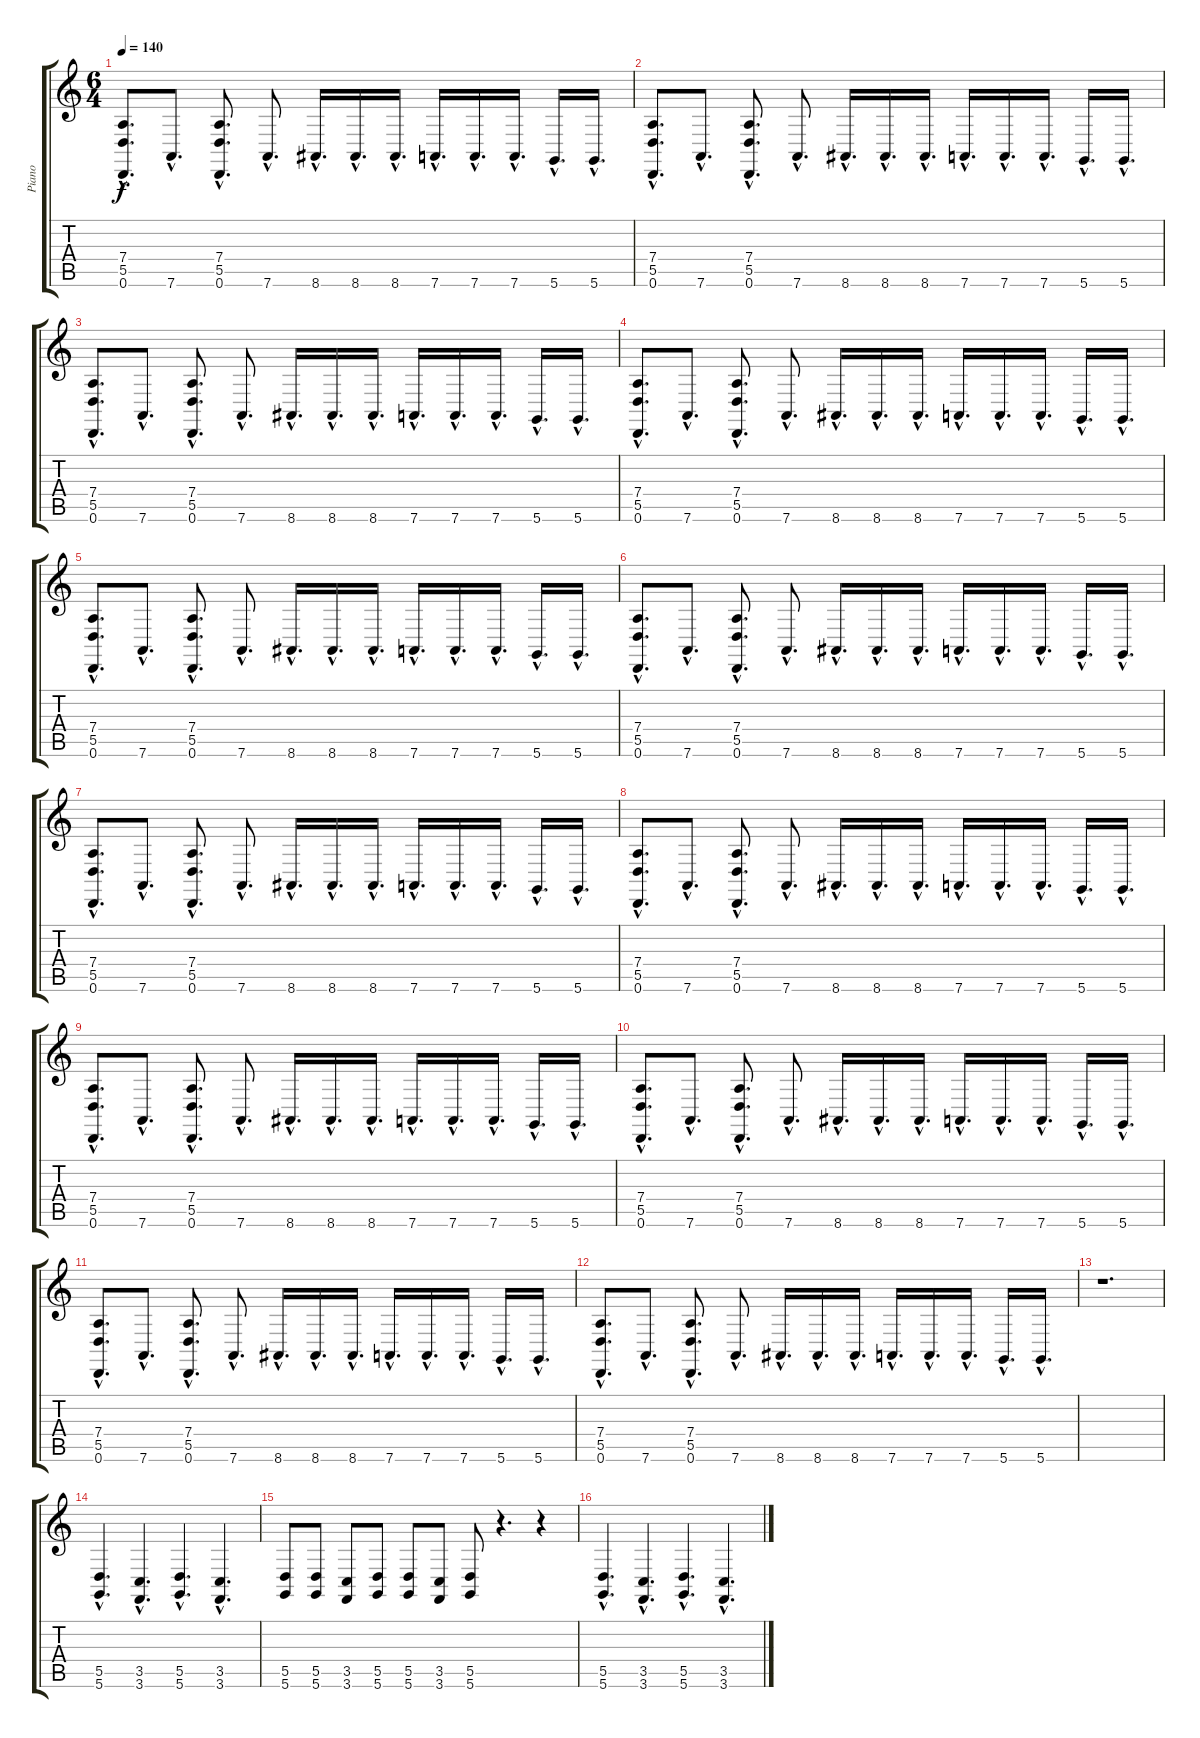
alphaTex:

\track ("Piano" "Piano") {instrument acousticgrandpiano}
\staff {score tabs}
\tuning (E4 B3 G3 D3 A2 D2) {hide}
\ts (6 4)
\tempo 140
\clef g2
\ks c
(7.4{hac} 5.5{hac} 0.6{hac}).8{d dy f} 7.6{hac}.8{d} (7.4{hac} 5.5{hac} 0.6{hac}).8{d} 7.6{hac}.8{d} 8.6{hac}.16{d} 8.6{hac}.16{d} 8.6{hac}.16{d} 7.6{hac}.16{d} 7.6{hac}.16{d} 7.6{hac}.16{d} 5.6{hac}.16{d} 5.6{hac}.16{d} |
(7.4{hac} 5.5{hac} 0.6{hac}).8{d} 7.6{hac}.8{d} (7.4{hac} 5.5{hac} 0.6{hac}).8{d} 7.6{hac}.8{d} 8.6{hac}.16{d} 8.6{hac}.16{d} 8.6{hac}.16{d} 7.6{hac}.16{d} 7.6{hac}.16{d} 7.6{hac}.16{d} 5.6{hac}.16{d} 5.6{hac}.16{d} |
(7.4{hac} 5.5{hac} 0.6{hac}).8{d} 7.6{hac}.8{d} (7.4{hac} 5.5{hac} 0.6{hac}).8{d} 7.6{hac}.8{d} 8.6{hac}.16{d} 8.6{hac}.16{d} 8.6{hac}.16{d} 7.6{hac}.16{d} 7.6{hac}.16{d} 7.6{hac}.16{d} 5.6{hac}.16{d} 5.6{hac}.16{d} |
(7.4{hac} 5.5{hac} 0.6{hac}).8{d} 7.6{hac}.8{d} (7.4{hac} 5.5{hac} 0.6{hac}).8{d} 7.6{hac}.8{d} 8.6{hac}.16{d} 8.6{hac}.16{d} 8.6{hac}.16{d} 7.6{hac}.16{d} 7.6{hac}.16{d} 7.6{hac}.16{d} 5.6{hac}.16{d} 5.6{hac}.16{d} |
(7.4{hac} 5.5{hac} 0.6{hac}).8{d} 7.6{hac}.8{d} (7.4{hac} 5.5{hac} 0.6{hac}).8{d} 7.6{hac}.8{d} 8.6{hac}.16{d} 8.6{hac}.16{d} 8.6{hac}.16{d} 7.6{hac}.16{d} 7.6{hac}.16{d} 7.6{hac}.16{d} 5.6{hac}.16{d} 5.6{hac}.16{d} |
(7.4{hac} 5.5{hac} 0.6{hac}).8{d} 7.6{hac}.8{d} (7.4{hac} 5.5{hac} 0.6{hac}).8{d} 7.6{hac}.8{d} 8.6{hac}.16{d} 8.6{hac}.16{d} 8.6{hac}.16{d} 7.6{hac}.16{d} 7.6{hac}.16{d} 7.6{hac}.16{d} 5.6{hac}.16{d} 5.6{hac}.16{d} |
(7.4{hac} 5.5{hac} 0.6{hac}).8{d} 7.6{hac}.8{d} (7.4{hac} 5.5{hac} 0.6{hac}).8{d} 7.6{hac}.8{d} 8.6{hac}.16{d} 8.6{hac}.16{d} 8.6{hac}.16{d} 7.6{hac}.16{d} 7.6{hac}.16{d} 7.6{hac}.16{d} 5.6{hac}.16{d} 5.6{hac}.16{d} |
(7.4{hac} 5.5{hac} 0.6{hac}).8{d} 7.6{hac}.8{d} (7.4{hac} 5.5{hac} 0.6{hac}).8{d} 7.6{hac}.8{d} 8.6{hac}.16{d} 8.6{hac}.16{d} 8.6{hac}.16{d} 7.6{hac}.16{d} 7.6{hac}.16{d} 7.6{hac}.16{d} 5.6{hac}.16{d} 5.6{hac}.16{d} |
(7.4{hac} 5.5{hac} 0.6{hac}).8{d} 7.6{hac}.8{d} (7.4{hac} 5.5{hac} 0.6{hac}).8{d} 7.6{hac}.8{d} 8.6{hac}.16{d} 8.6{hac}.16{d} 8.6{hac}.16{d} 7.6{hac}.16{d} 7.6{hac}.16{d} 7.6{hac}.16{d} 5.6{hac}.16{d} 5.6{hac}.16{d} |
(7.4{hac} 5.5{hac} 0.6{hac}).8{d} 7.6{hac}.8{d} (7.4{hac} 5.5{hac} 0.6{hac}).8{d} 7.6{hac}.8{d} 8.6{hac}.16{d} 8.6{hac}.16{d} 8.6{hac}.16{d} 7.6{hac}.16{d} 7.6{hac}.16{d} 7.6{hac}.16{d} 5.6{hac}.16{d} 5.6{hac}.16{d} |
(7.4{hac} 5.5{hac} 0.6{hac}).8{d} 7.6{hac}.8{d} (7.4{hac} 5.5{hac} 0.6{hac}).8{d} 7.6{hac}.8{d} 8.6{hac}.16{d} 8.6{hac}.16{d} 8.6{hac}.16{d} 7.6{hac}.16{d} 7.6{hac}.16{d} 7.6{hac}.16{d} 5.6{hac}.16{d} 5.6{hac}.16{d} |
(7.4{hac} 5.5{hac} 0.6{hac}).8{d} 7.6{hac}.8{d} (7.4{hac} 5.5{hac} 0.6{hac}).8{d} 7.6{hac}.8{d} 8.6{hac}.16{d} 8.6{hac}.16{d} 8.6{hac}.16{d} 7.6{hac}.16{d} 7.6{hac}.16{d} 7.6{hac}.16{d} 5.6{hac}.16{d} 5.6{hac}.16{d} |
r.1{d} |
(5.5{hac} 5.6{hac}).4{d volume 15} (3.5{hac} 3.6{hac}).4{d} (5.5{hac} 5.6{hac}).4{d} (3.5{hac} 3.6{hac}).4{d} |
(5.5 5.6).8 (5.5 5.6).8 (3.5 3.6).8 (5.5 5.6).8 (5.5 5.6).8 (3.5 3.6).8 (5.5 5.6).8 r.4{d} r.4 |
(5.5{hac} 5.6{hac}).4{d} (3.5{hac} 3.6{hac}).4{d} (5.5{hac} 5.6{hac}).4{d} (3.5{hac} 3.6{hac}).4{d}
